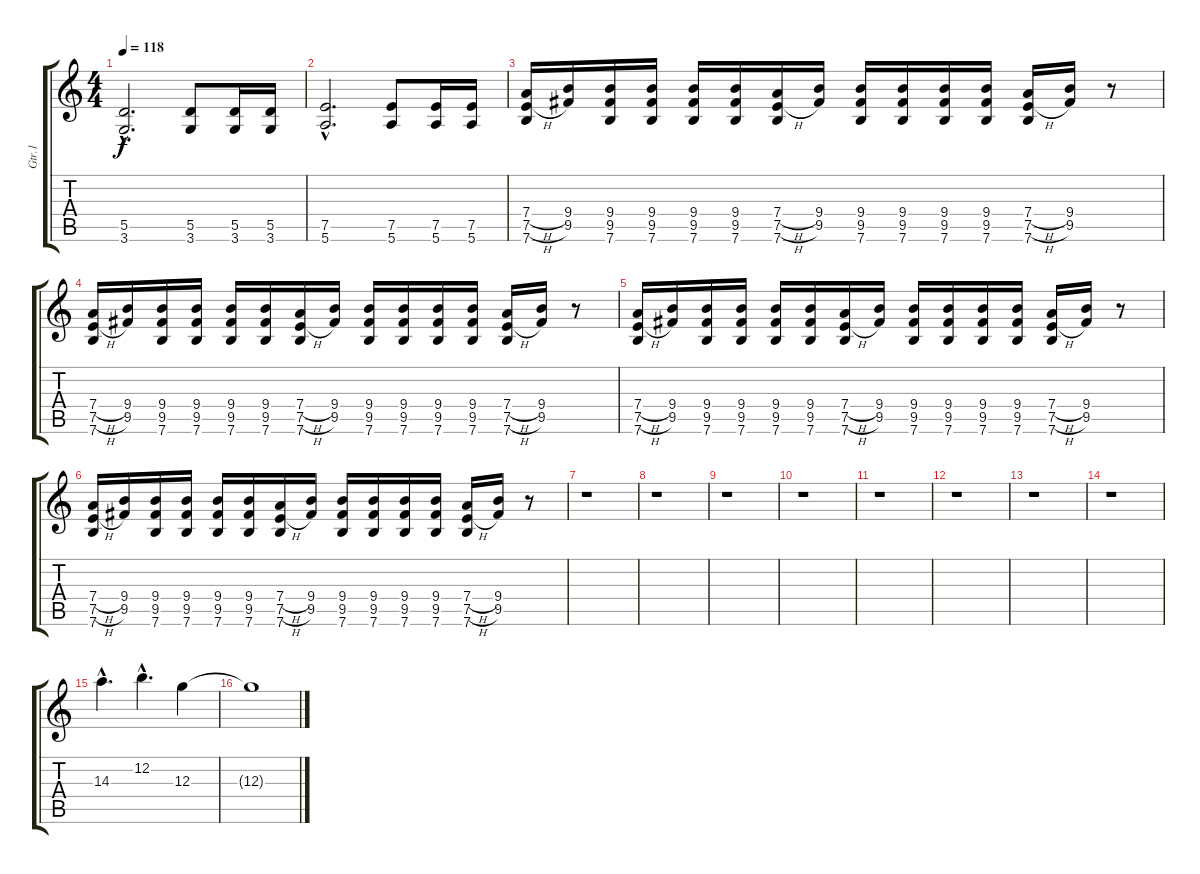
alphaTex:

\track ("Gtr.1" "Gtr.1") {instrument distortionguitar}
\staff {score tabs}
\tuning (E4 B3 G3 D3 A2 E2) {hide}
\ts (4 4)
\tempo 118
\clef g2
\ks c
(5.5{hac} 3.6{hac}).2{d dy f} (5.5 3.6).8 (5.5 3.6).16 (5.5 3.6).16 |
(7.5{hac} 5.6{hac}).2{d} (7.5 5.6).8 (7.5 5.6).16 (7.5 5.6).16 |
(7.4{h} 7.5{h} 7.6).16 (9.4 9.5).16 (9.4 9.5 7.6).16 (9.4 9.5 7.6).16 (9.4 9.5 7.6).16 (9.4 9.5 7.6).16 (7.4{h} 7.5{h} 7.6).16 (9.4 9.5).16 (9.4 9.5 7.6).16 (9.4 9.5 7.6).16 (9.4 9.5 7.6).16 (9.4 9.5 7.6).16 (7.4{h} 7.5{h} 7.6).16 (9.4 9.5).16 r.8 |
(7.4{h} 7.5{h} 7.6).16 (9.4 9.5).16 (9.4 9.5 7.6).16 (9.4 9.5 7.6).16 (9.4 9.5 7.6).16 (9.4 9.5 7.6).16 (7.4{h} 7.5{h} 7.6).16 (9.4 9.5).16 (9.4 9.5 7.6).16 (9.4 9.5 7.6).16 (9.4 9.5 7.6).16 (9.4 9.5 7.6).16 (7.4{h} 7.5{h} 7.6).16 (9.4 9.5).16 r.8 |
(7.4{h} 7.5{h} 7.6).16 (9.4 9.5).16 (9.4 9.5 7.6).16 (9.4 9.5 7.6).16 (9.4 9.5 7.6).16 (9.4 9.5 7.6).16 (7.4{h} 7.5{h} 7.6).16 (9.4 9.5).16 (9.4 9.5 7.6).16 (9.4 9.5 7.6).16 (9.4 9.5 7.6).16 (9.4 9.5 7.6).16 (7.4{h} 7.5{h} 7.6).16 (9.4 9.5).16 r.8 |
(7.4{h} 7.5{h} 7.6).16 (9.4 9.5).16 (9.4 9.5 7.6).16 (9.4 9.5 7.6).16 (9.4 9.5 7.6).16 (9.4 9.5 7.6).16 (7.4{h} 7.5{h} 7.6).16 (9.4 9.5).16 (9.4 9.5 7.6).16 (9.4 9.5 7.6).16 (9.4 9.5 7.6).16 (9.4 9.5 7.6).16 (7.4{h} 7.5{h} 7.6).16 (9.4 9.5).16 r.8 |
r.1 |
r.1 |
r.1 |
r.1 |
r.1 |
r.1 |
r.1 |
r.1 |
14.3{hac}.4{d} 12.2{hac}.4{d} 12.3.4 |
12.3{t}.1
